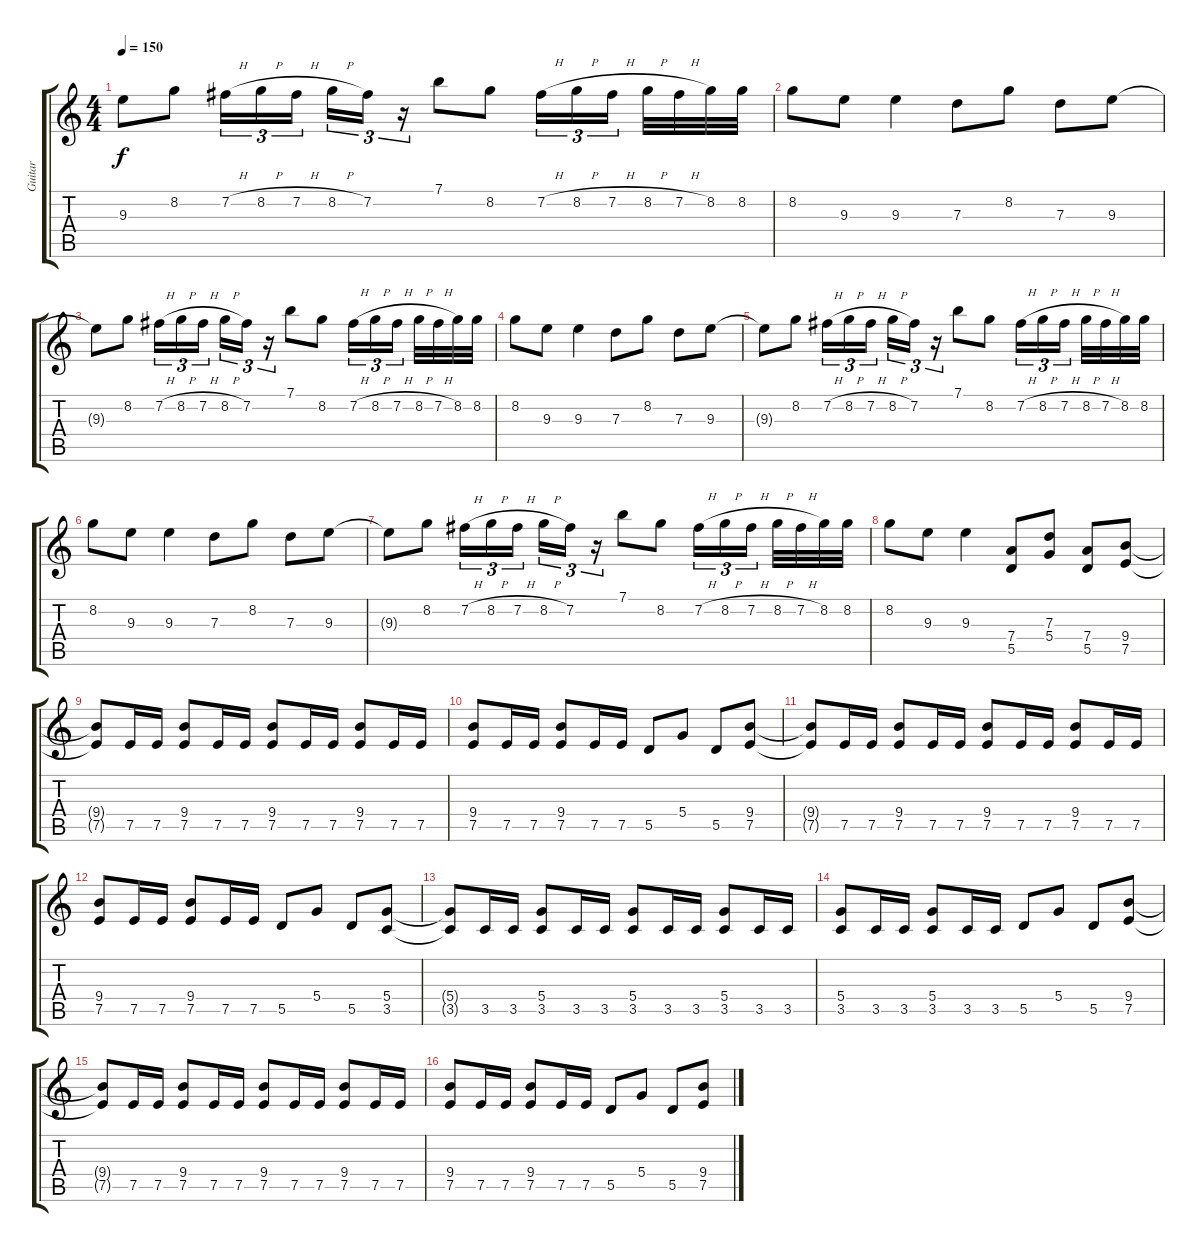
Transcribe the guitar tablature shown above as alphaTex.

\track ("Guitar " "Guitar ") {instrument distortionguitar}
\staff {score tabs}
\tuning (E4 B3 G3 D3 A2 E2) {hide}
\ts (4 4)
\tempo 150
\clef g2
\ks c
9.3{t}.8{dy f} 8.2.8 7.2{h}.16{tu (3 2)} 8.2{h}.16{tu (3 2)} 7.2{h}.16{tu (3 2)} 8.2{h}.16{tu (3 2)} 7.2.16{tu (3 2)} r.16{tu (3 2)} 7.1.8 8.2.8 7.2{h}.16{tu (3 2)} 8.2{h}.16{tu (3 2)} 7.2{h}.16{tu (3 2)} 8.2{h}.32 7.2{h}.32 8.2.32 8.2.32 |
8.2.8 9.3.8 9.3.4 7.3.8 8.2.8 7.3.8 9.3.8 |
9.3{t}.8 8.2.8 7.2{h}.16{tu (3 2)} 8.2{h}.16{tu (3 2)} 7.2{h}.16{tu (3 2)} 8.2{h}.16{tu (3 2)} 7.2.16{tu (3 2)} r.16{tu (3 2)} 7.1.8 8.2.8 7.2{h}.16{tu (3 2)} 8.2{h}.16{tu (3 2)} 7.2{h}.16{tu (3 2)} 8.2{h}.32 7.2{h}.32 8.2.32 8.2.32 |
8.2.8 9.3.8 9.3.4 7.3.8 8.2.8 7.3.8 9.3.8 |
9.3{t}.8 8.2.8 7.2{h}.16{tu (3 2)} 8.2{h}.16{tu (3 2)} 7.2{h}.16{tu (3 2)} 8.2{h}.16{tu (3 2)} 7.2.16{tu (3 2)} r.16{tu (3 2)} 7.1.8 8.2.8 7.2{h}.16{tu (3 2)} 8.2{h}.16{tu (3 2)} 7.2{h}.16{tu (3 2)} 8.2{h}.32 7.2{h}.32 8.2.32 8.2.32 |
8.2.8 9.3.8 9.3.4 7.3.8 8.2.8 7.3.8 9.3.8 |
9.3{t}.8 8.2.8 7.2{h}.16{tu (3 2)} 8.2{h}.16{tu (3 2)} 7.2{h}.16{tu (3 2)} 8.2{h}.16{tu (3 2)} 7.2.16{tu (3 2)} r.16{tu (3 2)} 7.1.8 8.2.8 7.2{h}.16{tu (3 2)} 8.2{h}.16{tu (3 2)} 7.2{h}.16{tu (3 2)} 8.2{h}.32 7.2{h}.32 8.2.32 8.2.32 |
8.2.8 9.3.8 9.3.4 (7.4 5.5).8 (7.3 5.4).8 (7.4 5.5).8 (9.4 7.5).8 |
(9.4{t} 7.5{t}).8 7.5.16 7.5.16 (9.4 7.5).8 7.5.16 7.5.16 (9.4 7.5).8 7.5.16 7.5.16 (9.4 7.5).8 7.5.16 7.5.16 |
(9.4 7.5).8 7.5.16 7.5.16 (9.4 7.5).8 7.5.16 7.5.16 5.5.8 5.4.8 5.5.8 (9.4 7.5).8 |
(9.4{t} 7.5{t}).8 7.5.16 7.5.16 (9.4 7.5).8 7.5.16 7.5.16 (9.4 7.5).8 7.5.16 7.5.16 (9.4 7.5).8 7.5.16 7.5.16 |
(9.4 7.5).8 7.5.16 7.5.16 (9.4 7.5).8 7.5.16 7.5.16 5.5.8 5.4.8 5.5.8 (5.4 3.5).8 |
(5.4{t} 3.5{t}).8 3.5.16 3.5.16 (5.4 3.5).8 3.5.16 3.5.16 (5.4 3.5).8 3.5.16 3.5.16 (5.4 3.5).8 3.5.16 3.5.16 |
(5.4 3.5).8 3.5.16 3.5.16 (5.4 3.5).8 3.5.16 3.5.16 5.5.8 5.4.8 5.5.8 (9.4 7.5).8 |
(9.4{t} 7.5{t}).8 7.5.16 7.5.16 (9.4 7.5).8 7.5.16 7.5.16 (9.4 7.5).8 7.5.16 7.5.16 (9.4 7.5).8 7.5.16 7.5.16 |
(9.4 7.5).8 7.5.16 7.5.16 (9.4 7.5).8 7.5.16 7.5.16 5.5.8 5.4.8 5.5.8 (9.4 7.5).8
